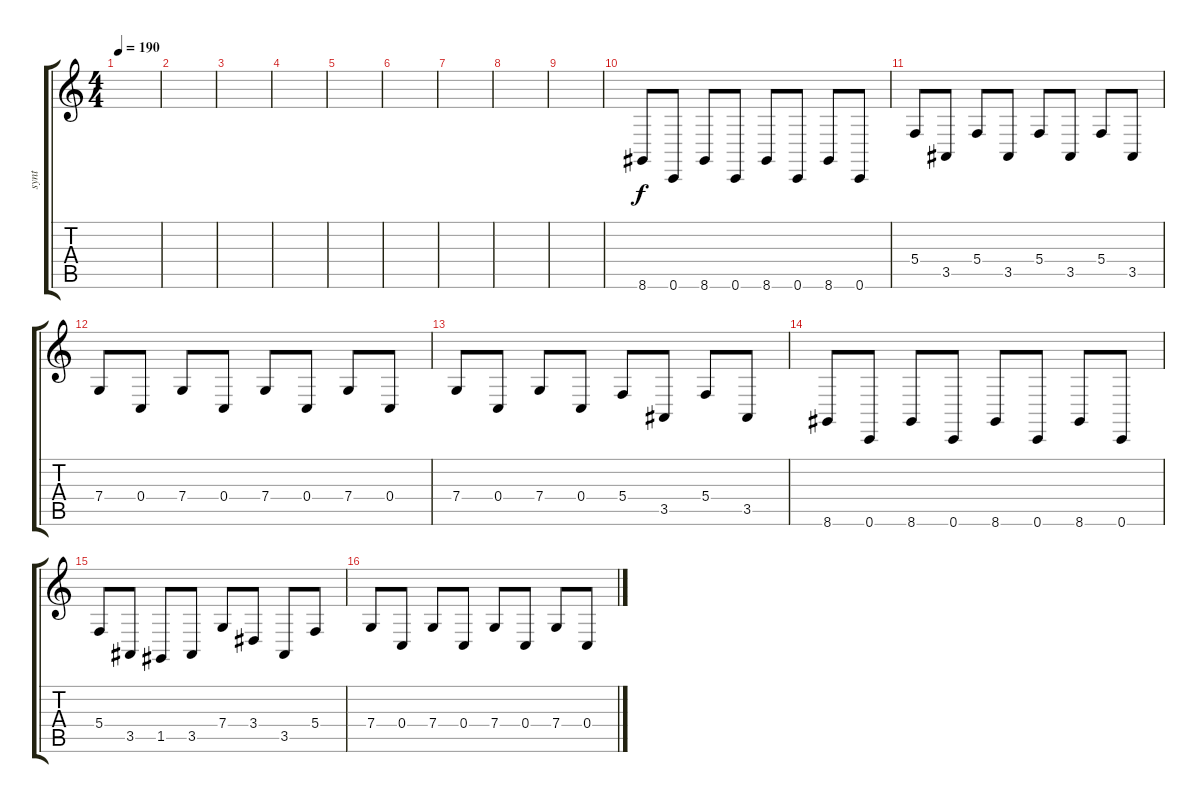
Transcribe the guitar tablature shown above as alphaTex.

\track ("synt" "synt") {instrument lead2sawtooth}
\staff {score tabs}
\tuning (D4 A3 F3 C3 G2 C2) {hide}
\ts (4 4)
\tempo 190
\clef g2
\ks c
|
|
|
|
|
|
|
|
|
8.6.8 0.6.8 8.6.8 0.6.8 8.6.8 0.6.8 8.6.8 0.6.8 |
5.4.8 3.5.8 5.4.8 3.5.8 5.4.8 3.5.8 5.4.8 3.5.8 |
7.4.8 0.4.8 7.4.8 0.4.8 7.4.8 0.4.8 7.4.8 0.4.8 |
7.4.8 0.4.8 7.4.8 0.4.8 5.4.8 3.5.8 5.4.8 3.5.8 |
8.6.8 0.6.8 8.6.8 0.6.8 8.6.8 0.6.8 8.6.8 0.6.8 |
5.4.8 3.5.8 1.5.8 3.5.8 7.4.8 3.4.8 3.5.8 5.4.8 |
7.4.8 0.4.8 7.4.8 0.4.8 7.4.8 0.4.8 7.4.8 0.4.8
